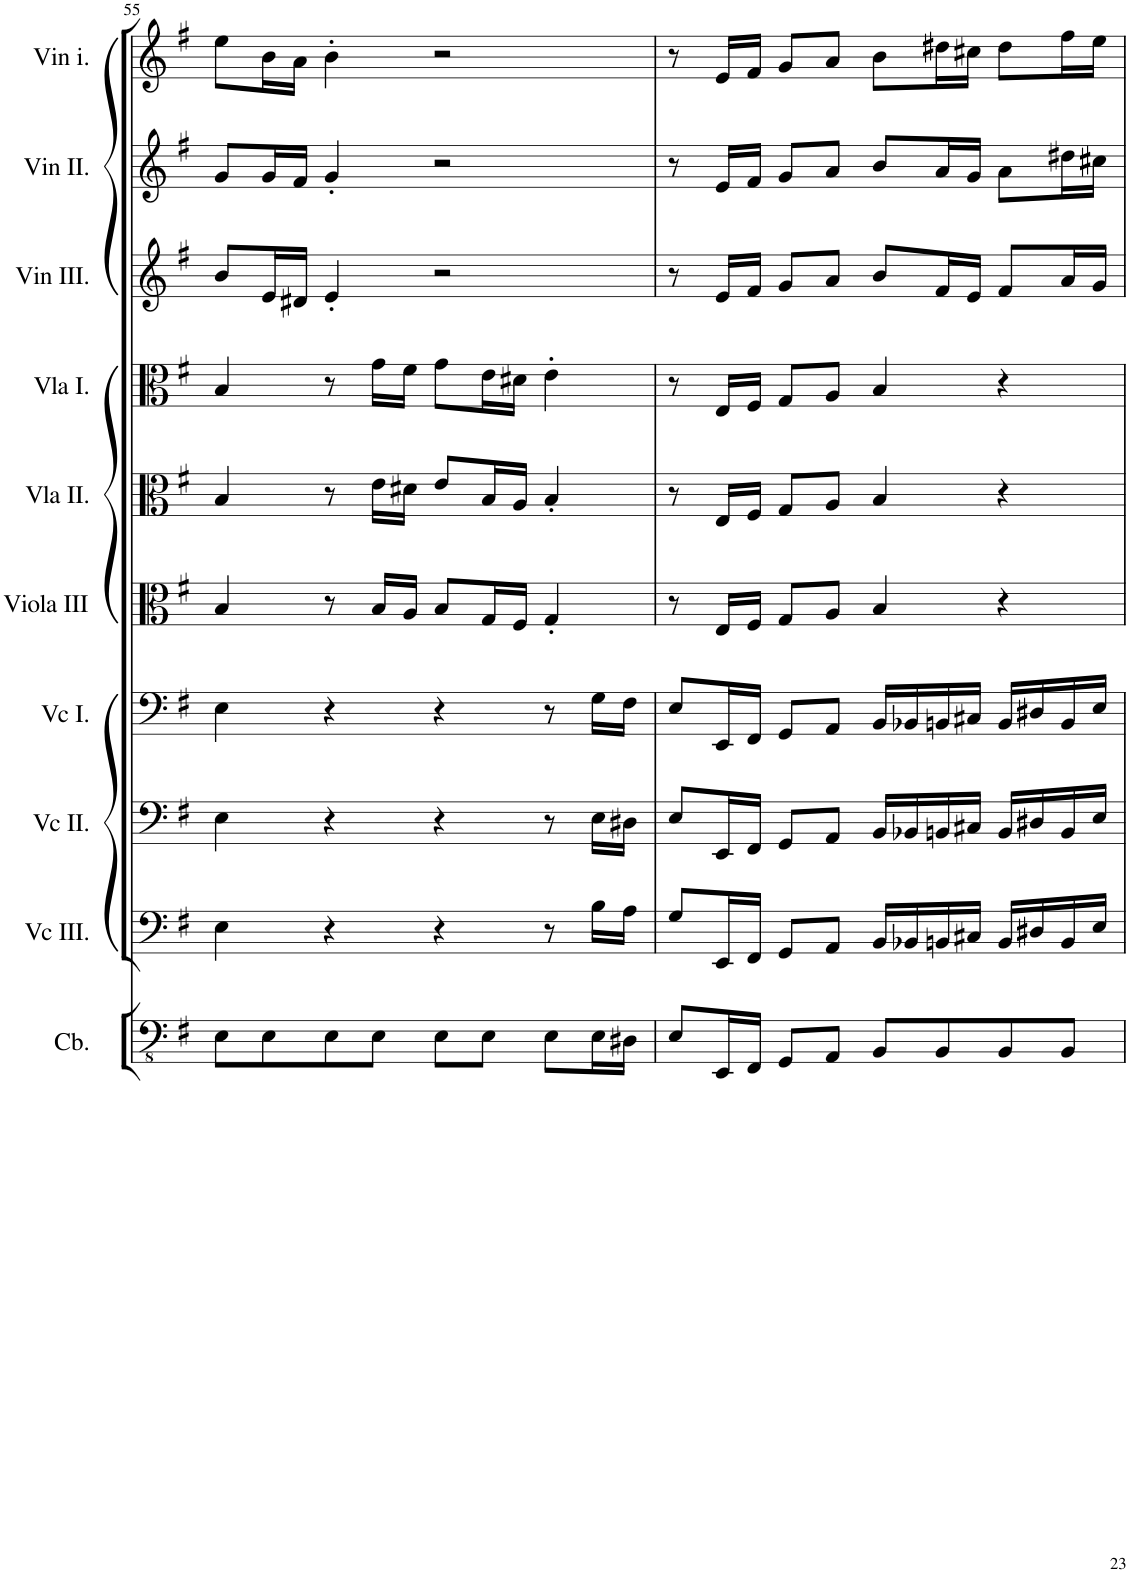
**kern	**kern	**kern	**kern	**kern	**kern	**kern	**kern	**kern	**kern
*part10	*part9	*part8	*part7	*part6	*part5	*part4	*part3	*part2	*part1
*staff10	*staff9	*staff8	*staff7	*staff6	*staff5	*staff4	*staff3	*staff2	*staff1
*I"Contrabass	*I"Violoncello III	*I"Violoncello II	*I"Violoncello I	*I"Viola III	*I"Viola II	*I"Viola I	*I"Violin III	*I"Violin II	*I"Violin I
*I'Cb.	*I'Vc III.	*I'Vc II.	*I'Vc I.	*I'Viola III	*I'Vla II.	*I'Vla I.	*I'Vin III.	*I'Vin II.	*I'Vin i.
!!LO:PB:g=z
*clefFv4	*clefF4	*clefF4	*clefF4	*clefC3	*clefC3	*clefC3	*clefG2	*clefG2	*clefG2
*ITrd7c12	*	*	*	*	*	*	*	*	*
*k[f#]	*k[f#]	*k[f#]	*k[f#]	*k[f#]	*k[f#]	*k[f#]	*k[f#]	*k[f#]	*k[f#]
*M4/4	*M4/4	*M4/4	*M4/4	*M4/4	*M4/4	*M4/4	*M4/4	*M4/4	*M4/4
=55	=55	=55	=55	=55	=55	=55	=55	=55	=55
8EE\L	4E\	4E\	4E\	4B/	4B/	4B/	8b/L	8g/L	8ee\L
8EE\	.	.	.	.	.	.	16e/L	16g/L	16b\L
.	.	.	.	.	.	.	16d#X/JJ	16f#/JJ	16a\JJ
8EE\	4r	4r	4r	8r	8r	8r	4e'/	4g'/	4b'\
8EE\J	.	.	.	16B/LL	16e\LL	16g\LL	.	.	.
.	.	.	.	16A/JJ	16d#X\JJ	16f#\JJ	.	.	.
8EE\L	4r	4r	4r	8B/L	8e/L	8g\L	2r	2r	2r
8EE\J	.	.	.	16G/L	16B/L	16e\L	.	.	.
.	.	.	.	16F#/JJ	16A/JJ	16d#X\JJ	.	.	.
8EE\L	8r	8r	8r	4G'/	4B'/	4e'\	.	.	.
16EE\L	16B\LL	16E\LL	16G\LL	.	.	.	.	.	.
16DD#X\JJ	16A\JJ	16D#X\JJ	16F#\JJ	.	.	.	.	.	.
=56	=56	=56	=56	=56	=56	=56	=56	=56	=56
8EE/L	8G/L	8E/L	8E/L	8r	8r	8r	8r	8r	8r
16EEE/L	16EE/L	16EE/L	16EE/L	16E/LL	16E/LL	16E/LL	16e/LL	16e/LL	16e/LL
16FFF#/JJ	16FF#/JJ	16FF#/JJ	16FF#/JJ	16F#/JJ	16F#/JJ	16F#/JJ	16f#/JJ	16f#/JJ	16f#/JJ
8GGG/L	8GG/L	8GG/L	8GG/L	8G/L	8G/L	8G/L	8g/L	8g/L	8g/L
8AAA/J	8AA/J	8AA/J	8AA/J	8A/J	8A/J	8A/J	8a/J	8a/J	8a/J
8BBB/L	16BB/LL	16BB/LL	16BB/LL	4B/	4B/	4B/	8b/L	8b/L	8b\L
.	16BB-X/	16BB-X/	16BB-X/	.	.	.	.	.	.
8BBB/	16BBn/	16BBn/	16BBn/	.	.	.	16f#/L	16a/L	16dd#X\L
.	16C#X/JJ	16C#X/JJ	16C#X/JJ	.	.	.	16e/JJ	16g/JJ	16cc#X\JJ
8BBB/	16BB/LL	16BB/LL	16BB/LL	4r	4r	4r	8f#/L	8a\L	8dd#\L
.	16D#X/	16D#X/	16D#X/	.	.	.	.	.	.
8BBB/J	16BB/	16BB/	16BB/	.	.	.	16a/L	16dd#X\L	16ff#\L
.	16E/JJ	16E/JJ	16E/JJ	.	.	.	16g/JJ	16cc#X\JJ	16ee\JJ
=	=	=	=	=	=	=	=	=	=
*-	*-	*-	*-	*-	*-	*-	*-	*-	*-
